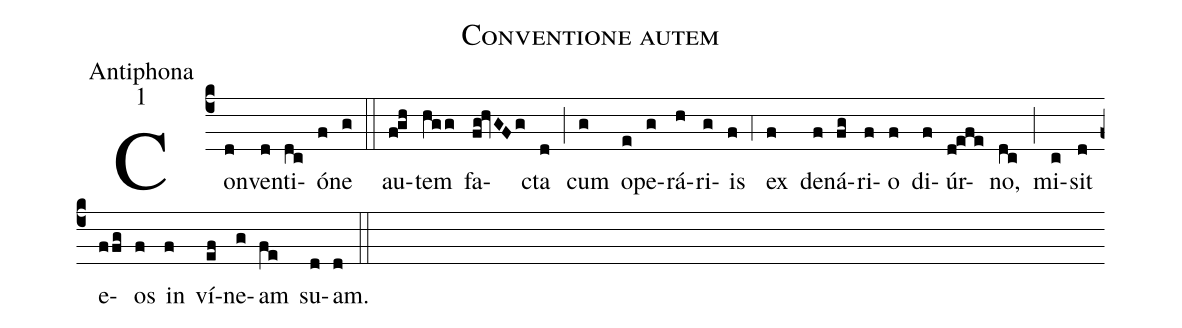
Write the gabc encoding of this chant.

name:Conventione autem;
office-part:Antiphona;
mode:1;
%%
(c4) Con(d)ven(d)ti(dc)ó(f)ne(g) (::) au(f!gh)tem(hgg) fa(fg!hvGFg)cta(d) (;) cum(g) o(e)pe(g)rá(h)ri(g)is(f) (;4) ex(f) de(f)ná(fg)ri(f)o(f) di(f)úr(d!efe)no,(dc) (;) mi(c)sit(d) e(ffg)os(f) in(f) ví(ef)ne(g)am(fe) su(d)am.(d) (::)
